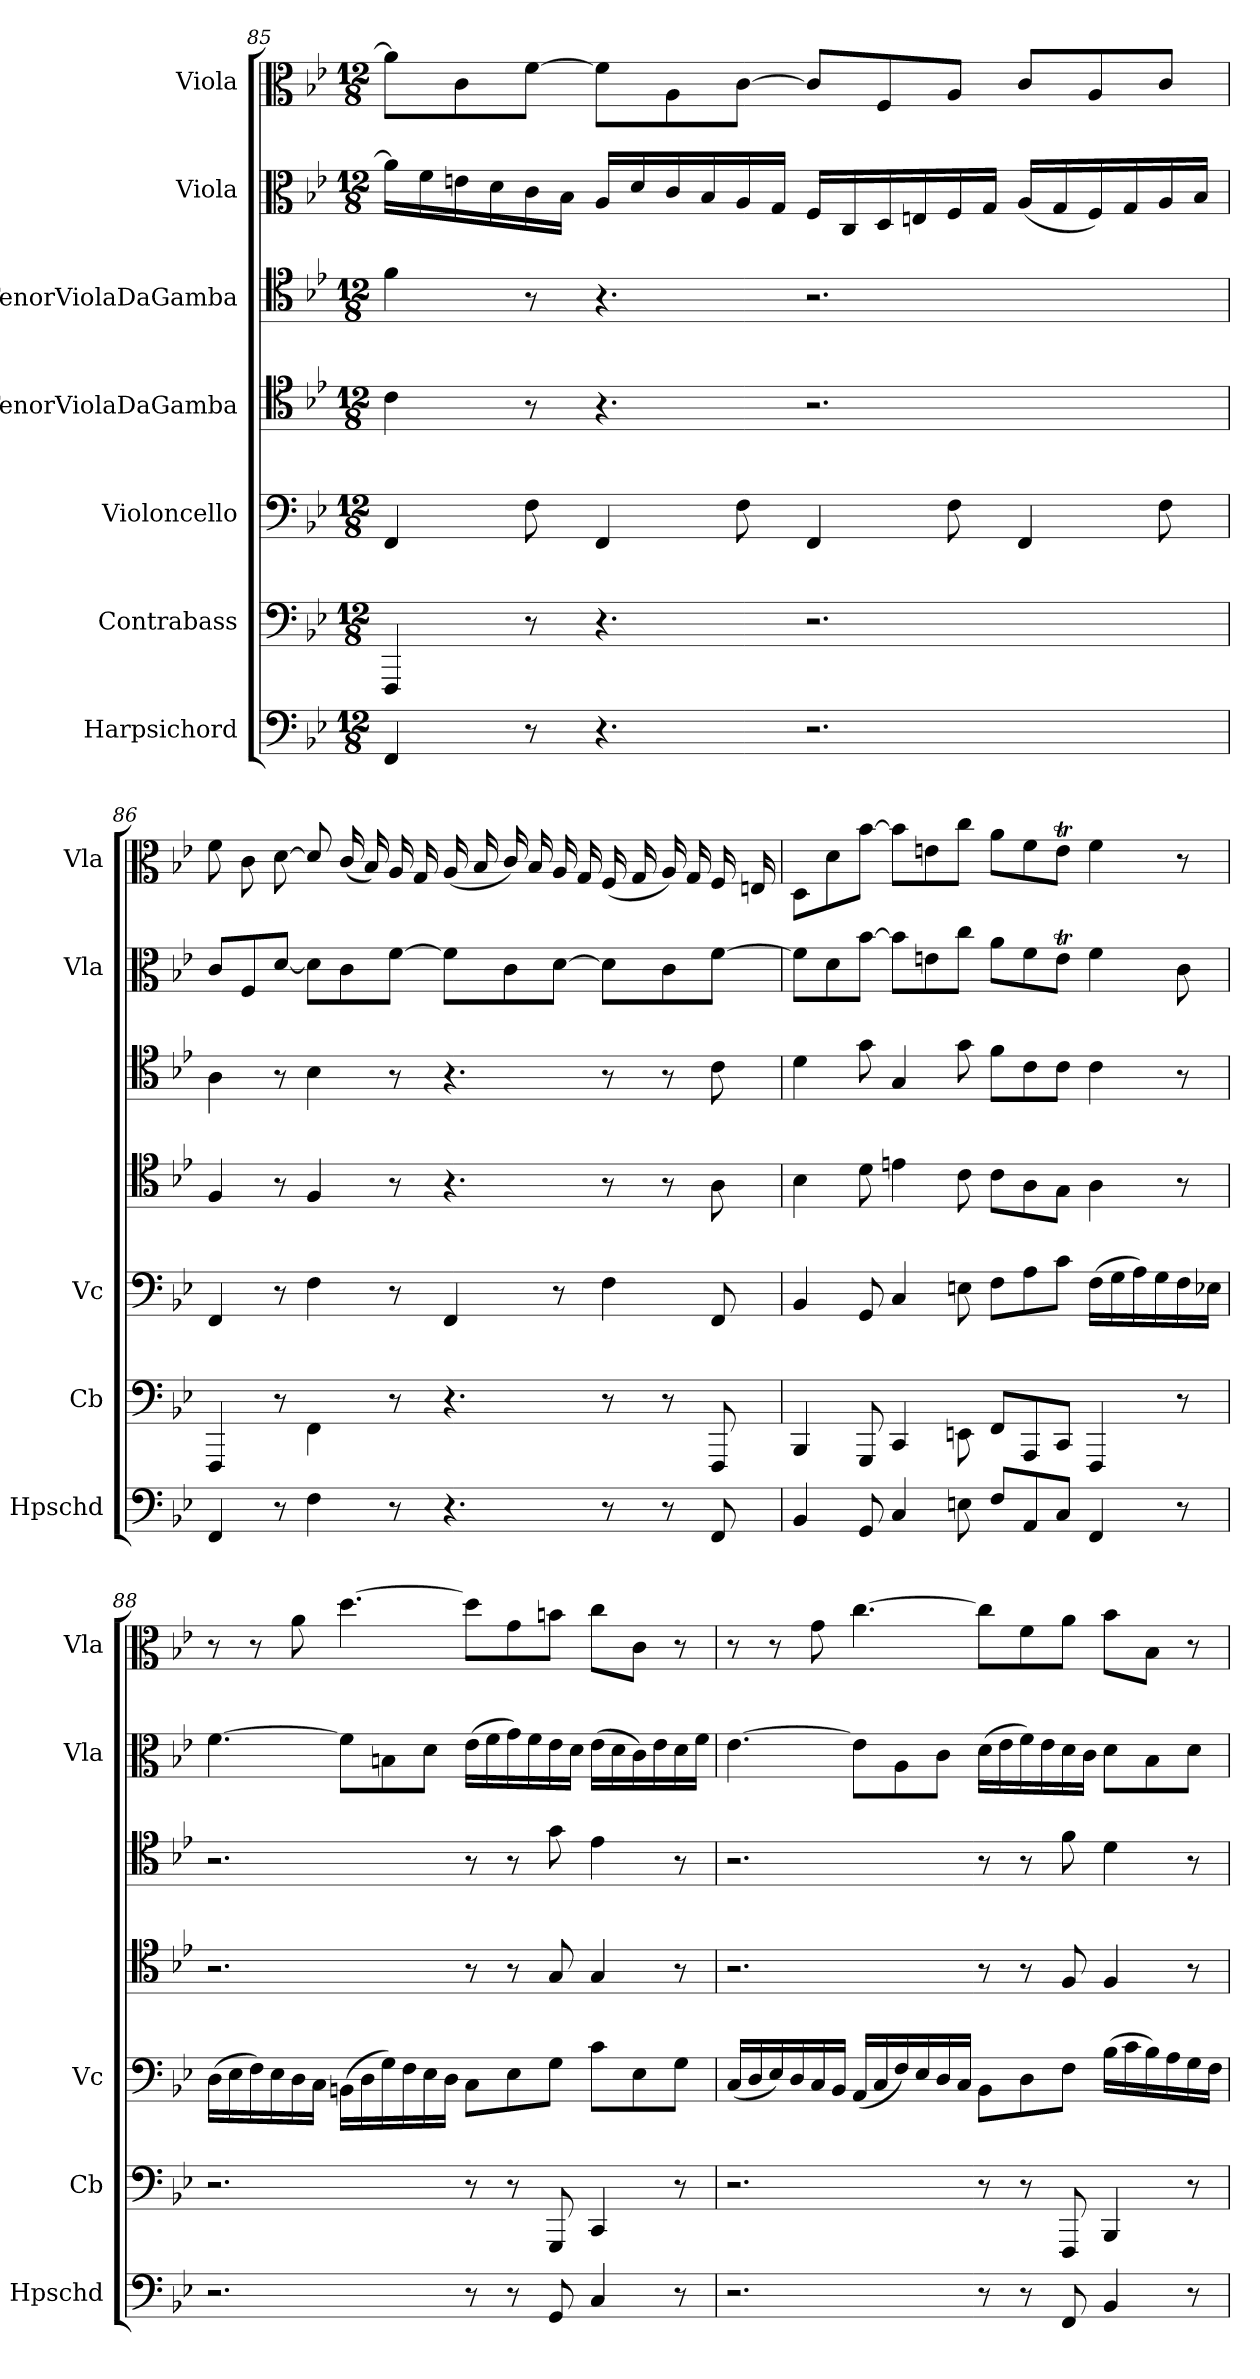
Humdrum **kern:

**kern	**kern	**kern	**kern	**kern	**kern	**kern
*part7	*part6	*part5	*part4	*part3	*part2	*part1
*staff7	*staff6	*staff5	*staff4	*staff3	*staff2	*staff1
*I"Harpsichord	*I"Contrabass	*I"Violoncello	*I"TenorViolaDaGamba	*I"TenorViolaDaGamba	*I"Viola	*I"Viola
*I'Hpschd	*I'Cb	*I'Vc	*	*	*I'Vla	*I'Vla
*clefF4	*clefF4	*clefF4	*clefC4	*clefC4	*clefC3	*clefC3
*k[b-e-]	*k[b-e-]	*k[b-e-]	*k[b-e-]	*k[b-e-]	*k[b-e-]	*k[b-e-]
*B-:	*B-:	*B-:	*B-:	*B-:	*B-:	*B-:
*M12/8	*M12/8	*M12/8	*M12/8	*M12/8	*M12/8	*M12/8
=85	=85	=85	=85	=85	=85	=85
4FF/	4FFF/	4FF/	4c\	4f\	16a\LL]	8a\L]
.	.	.	.	.	16f\	.
.	.	.	.	.	16en\	8c\
.	.	.	.	.	16d\	.
8r	8r	8F\	8r	8r	16c\	[8f\J
.	.	.	.	.	16B-\JJ	.
4.r	4.r	4FF/	4.r	4.r	16A/LL	8f\L]
.	.	.	.	.	16d/	.
.	.	.	.	.	16c/	8A\
.	.	.	.	.	16B-/	.
.	.	8F\	.	.	16A/	[8c\J
.	.	.	.	.	16G/JJ	.
2.r	2.r	4FF/	2.r	2.r	16F/LL	8c/L]
.	.	.	.	.	16C/	.
.	.	.	.	.	16D/	8F/
.	.	.	.	.	16En/	.
.	.	8F\	.	.	16F/	8A/J
.	.	.	.	.	16G/JJ	.
.	.	4FF/	.	.	(16A/LL	8c/L
.	.	.	.	.	16G/	.
.	.	.	.	.	16F/)	8A/
.	.	.	.	.	16G/	.
.	.	8F\	.	.	16A/	8c/J
.	.	.	.	.	16B-/JJ	.
=86	=86	=86	=86	=86	=86	=86
4FF/	4FFF/	4FF/	4F/	4A\	8c/L	8f\
.	.	.	.	.	8F/	8c\
8r	8r	8r	8r	8r	[8d/J	[8d\
4F\	4FF\	4F\	4F/	4B-\	8d\L]	8d/]
.	.	.	.	.	8c\	(16c/
.	.	.	.	.	.	16B-/)
8r	8r	8r	8r	8r	[8f\J	16A/
.	.	.	.	.	.	16G/
4.r	4.r	4FF/	4.r	4.r	8f\L]	(16A/
.	.	.	.	.	.	16B-/
.	.	.	.	.	8c\	16c/)
.	.	.	.	.	.	16B-/
.	.	8r	.	.	[8d\J	16A/
.	.	.	.	.	.	16G/
8r	8r	4F\	8r	8r	8d\L]	(16F/
.	.	.	.	.	.	16G/
8r	8r	.	8r	8r	8c\	16A/)
.	.	.	.	.	.	16G/
8FF/	8FFF/	8FF/	8A\	8c\	[8f\J	16F/
.	.	.	.	.	.	16En/
=87	=87	=87	=87	=87	=87	=87
4BB-/	4BBB-/	4BB-/	4B-\	4d\	8f\L]	8D\L
.	.	.	.	.	8d\	8d\
8GG/	8GGG/	8GG/	8d\	8g\	[8b-\J	[8b-\J
4C/	4CC/	4C/	4en\	4G/	8b-\L]	8b-\L]
.	.	.	.	.	8en\	8en\
8En\	8EEn\	8En\	8c\	8g\	8cc\J	8cc\J
8F/L	8FF/L	8F\L	8c\L	8f\L	8a\L	8a\L
8AA/	8AAA/	8A\	8A\	8c\	8f\	8f\
8C/J	8CC/J	8c\J	8G\J	8c\J	8et\J	8et\J
4FF/	4FFF/	(16F\LL	4A\	4c\	4f\	4f\
.	.	16G\	.	.	.	.
.	.	16A\)	.	.	.	.
.	.	16G\	.	.	.	.
8r	8r	16F\	8r	8r	8c\	8r
.	.	16E-X\JJ	.	.	.	.
=88	=88	=88	=88	=88	=88	=88
2.r	2.r	(16D\LL	2.r	2.r	[4.f\	8r
.	.	16E-\	.	.	.	.
.	.	16F\)	.	.	.	8r
.	.	16E-\	.	.	.	.
.	.	16D\	.	.	.	8a\
.	.	16C\JJ	.	.	.	.
.	.	(16BBn\LL	.	.	8f\L]	[4.dd\
.	.	16D\	.	.	.	.
.	.	16G\)	.	.	8Bn\	.
.	.	16F\	.	.	.	.
.	.	16E-\	.	.	8d\J	.
.	.	16D\JJ	.	.	.	.
8r	8r	8C\L	8r	8r	(16e-\LL	8dd\L]
.	.	.	.	.	16f\	.
8r	8r	8E-\	8r	8r	16g\)	8g\
.	.	.	.	.	16f\	.
8GG/	8GGG/	8G\J	8G/	8g\	16e-\	8bn\J
.	.	.	.	.	16d\JJ	.
4C/	4CC/	8c\L	4G/	4e-\	(16e-\LL	8cc\L
.	.	.	.	.	16d\	.
.	.	8E-\	.	.	16c\)	8c\J
.	.	.	.	.	16e-\	.
8r	8r	8G\J	8r	8r	16d\	8r
.	.	.	.	.	16f\JJ	.
=89	=89	=89	=89	=89	=89	=89
2.r	2.r	(16C/LL	2.r	2.r	[4.e-\	8r
.	.	16D/	.	.	.	.
.	.	16E-/)	.	.	.	8r
.	.	16D/	.	.	.	.
.	.	16C/	.	.	.	8g\
.	.	16BB-/JJ	.	.	.	.
.	.	(16AA/LL	.	.	8e-\L]	[4.cc\
.	.	16C/	.	.	.	.
.	.	16F/)	.	.	8A\	.
.	.	16E-/	.	.	.	.
.	.	16D/	.	.	8c\J	.
.	.	16C/JJ	.	.	.	.
8r	8r	8BB-\L	8r	8r	(16d\LL	8cc\L]
.	.	.	.	.	16e-\	.
8r	8r	8D\	8r	8r	16f\)	8f\
.	.	.	.	.	16e-\	.
8FF/	8FFF/	8F\J	8F/	8f\	16d\	8a\J
.	.	.	.	.	16c\JJ	.
4BB-/	4BBB-/	(16B-\LL	4F/	4d\	8d\L	8b-\L
.	.	16c\	.	.	.	.
.	.	16B-\)	.	.	8B-\	8B-\J
.	.	16A\	.	.	.	.
8r	8r	16G\	8r	8r	8d\J	8r
.	.	16F\JJ	.	.	.	.
=	=	=	=	=	=	=
*-	*-	*-	*-	*-	*-	*-
